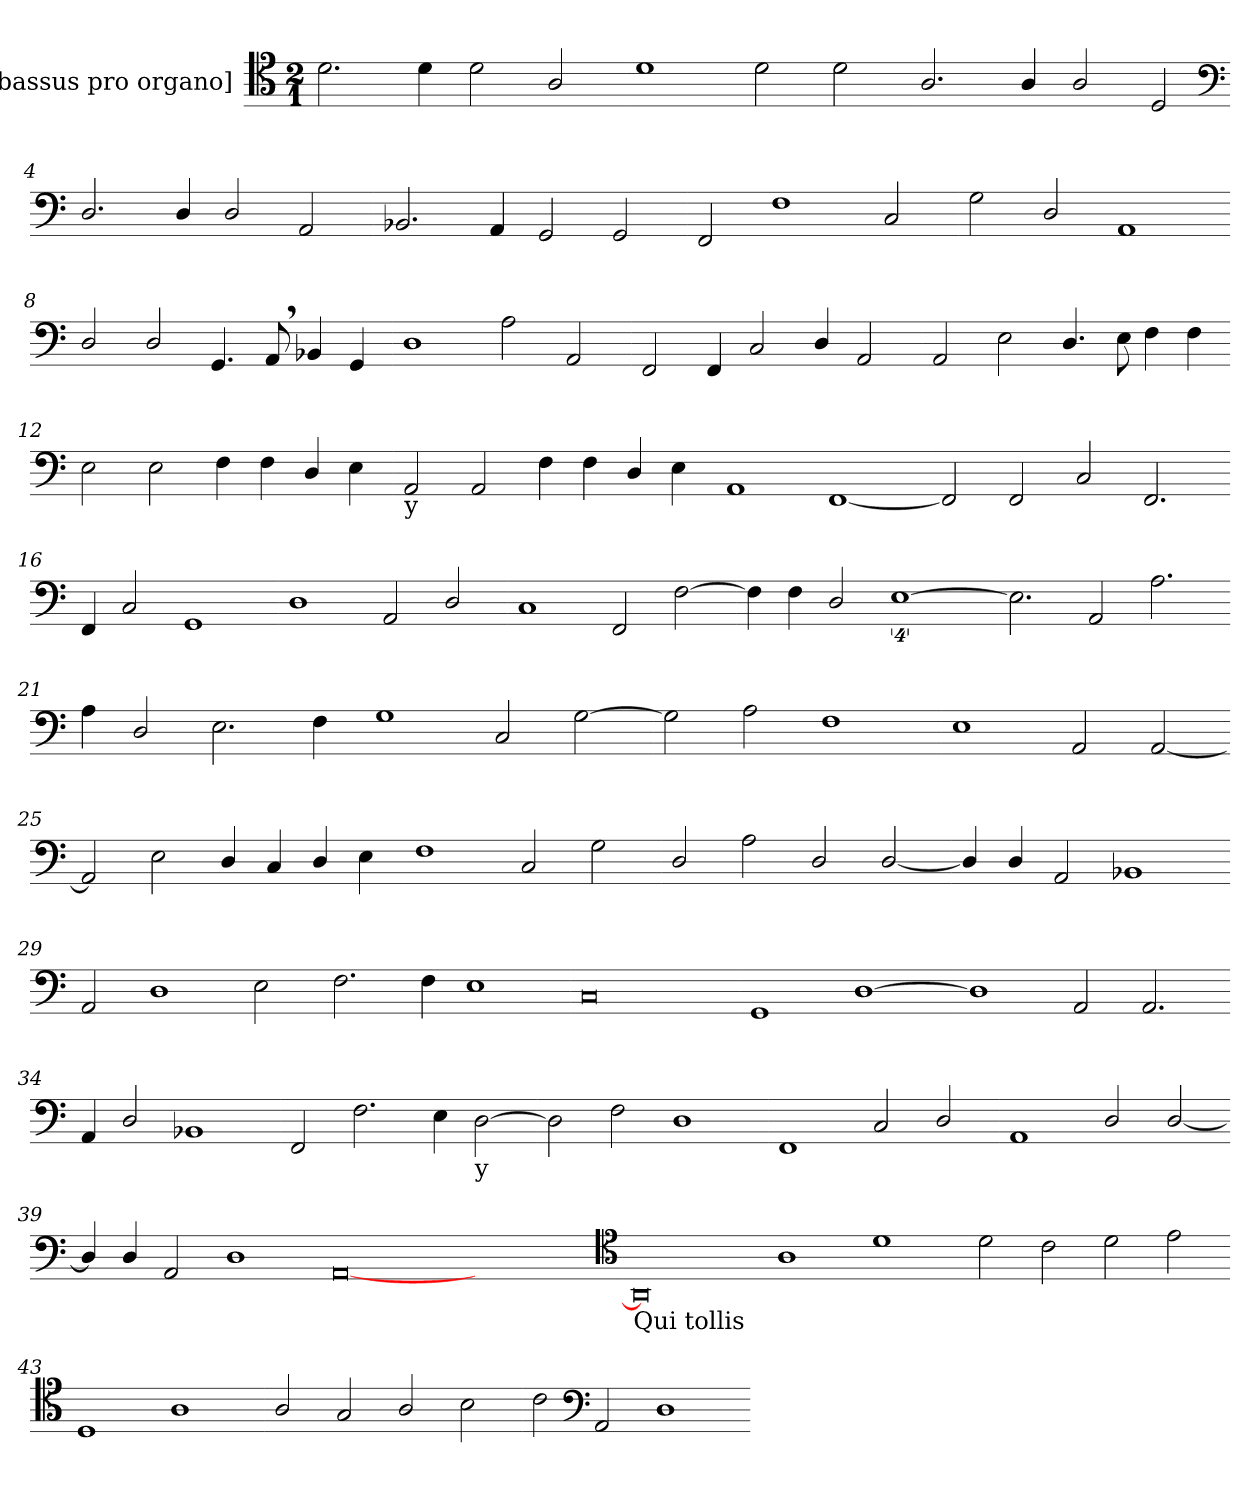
**kern
*part1
*staff1
*I"[bassus pro organo]
*clefC4
*k[]
*M2/1
=1
2.d\
4d\
2d\
2A/
=2-
1d
2d\
2d\
=3-
2.A/
4A/
2A/
2D/
*clefF4
=4-
2.D/
4D/
2D/
2AA/
=5-
2.BB-X/
4AA/
2GG/
2GG/
=6-
2FF/
1F
2C/
=7-
2G\
2D/
1AA
=8-
2D/
2D/
4.GG/
8AA,/
4BB-X/
4GG/
=9-
1D
2A\
2AA/
=10-
2FF/
4FF/
2C/
4D/
2AA/
=11-
2AA/
2E\
4.D/
8E\
4F\
4F\
=12-
2E\
2E\
4F\
4F\
4D/
4E\
=13-
!LO:TX:b:t=y
2AA/
2AA/
4F\
4F\
4D/
4E\
=14-
1AA
[1FF
=15-
2FF]
2FF/
2C/
2.FF/
=16-
4FF/
2C/
1GG
=17-
1D
2AA/
2D/
=18-
1C
2FF/
[2F\
=19-
4F\]
4F\
2D/
[4%5E
=20-
2.E]
2AA/
2.A\
=21-
4A\
2D/
2.E\
4F\
=22-
1G
2C/
[2G\
=23-
2G\]
2A\
1F
=24-
1E
2AA/
[2AA/
=25-
2AA/]
2E\
4D/
4C/
4D/
4E\
=26-
1F
2C/
2G\
=27-
2D/
2A\
2D/
[2D/
=28-
4D/]
4D/
2AA/
1BB-X
=29-
2AA/
1D
2E\
=30-
2.F\
4F\
1E
=31-
0C
=32-
1GG
[1D
=33-
1D]
2AA/
2.AA/
=34-
4AA/
2D/
1BB-X
=35-
2FF/
2.F\
4E\
!LO:TX:b:t=y
[2D\
=36-
2D\]
2F\
1D
=37-
1FF
2C/
2D/
=38-
1AA
2D/
[2D/
=39-
4D/]
4D/
2AA/
1D
=40-
[0AA/
0ryy
*clefC4
=41-
!LO:TX:b:t=Qui tollis
0AA/]
1A
1d
=42-
2d\
2c\
2d\
2e\
=43-
1D
1A
=44-
2A/
2G/
2A/
2B\
=45-
2c\
*clefF4
2AA/
1D
=-
*-
